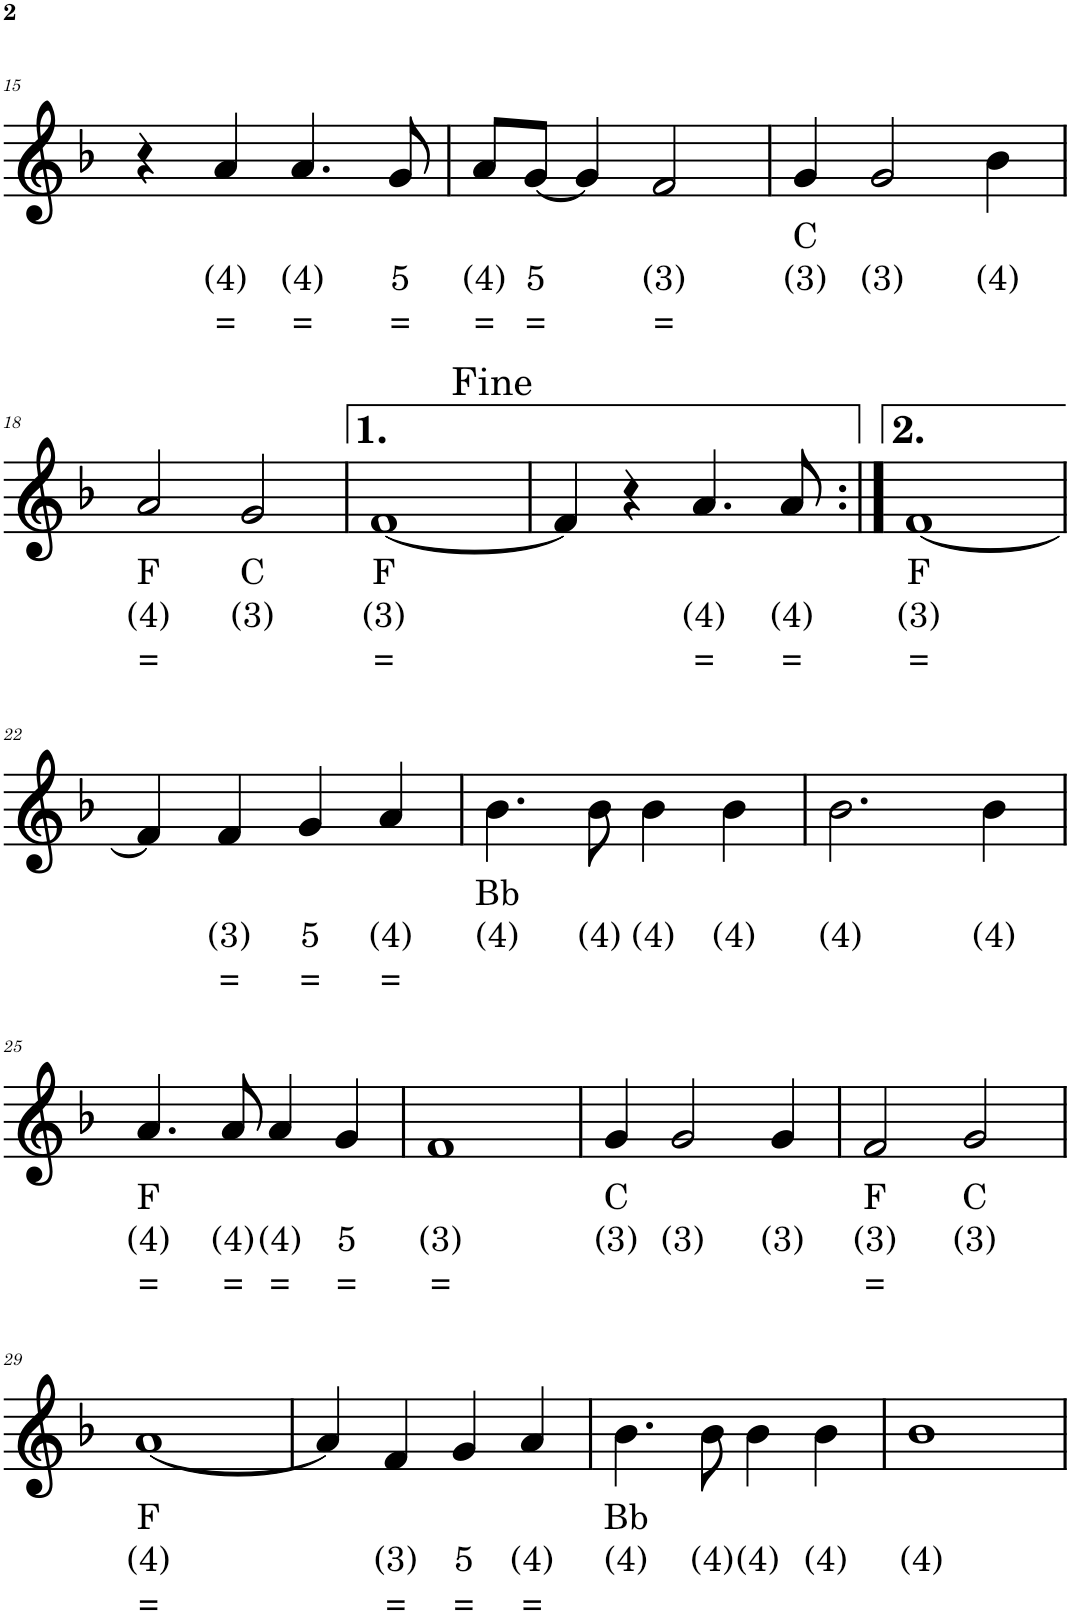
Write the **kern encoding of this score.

**kern	**text	**text	**text
*part1	*part1	*part1	*part1
*staff1	*staff1	*staff1	*staff1
*I"Piano	*	*	*
*I'Pno.	*	*	*
!!LO:PB:g=z
*clefG2	*	*	*
*k[b-]	*	*	*
*M4/4	*	*	*
=15	=15	=15	=15
4r	.	.	.
!	!	!LO:LY:b	!LO:LY:b
4a/	.	(4)	=
!	!	!LO:LY:b	!LO:LY:b
4.a/	.	(4)	=
!	!	!LO:LY:b	!LO:LY:b
8g/	.	5	=
=16	=16	=16	=16
!	!	!LO:LY:b	!LO:LY:b
8a/L	.	(4)	=
!	!	!LO:LY:b	!LO:LY:b
[8g/J	.	5	=
4g/]	.	.	.
!	!	!LO:LY:b	!LO:LY:b
2f/	.	(3)	=
=17	=17	=17	=17
!	!LO:LY:b	!LO:LY:b	!
4g/	C	(3)	.
!	!	!LO:LY:b	!
2g/	.	(3)	.
!	!	!LO:LY:b	!
4b-\	.	(4)	.
!!LO:LB:g=z
=18	=18	=18	=18
!	!LO:LY:b	!LO:LY:b	!LO:LY:b
2a/	F	(4)	=
!	!LO:LY:b	!LO:LY:b	!
2g/	C	(3)	.
=19	=19	=19	=19
!	!LO:LY:b	!LO:LY:b	!LO:LY:b
[1f	F	(3)	=
=20	=20	=20	=20
4f/]	.	.	.
4r	.	.	.
!	!	!LO:LY:b	!LO:LY:b
4.a/	.	(4)	=
!	!	!LO:LY:b	!LO:LY:b
8a/	.	(4)	=
=21:|!	=21:|!	=21:|!	=21:|!
!	!LO:LY:b	!LO:LY:b	!LO:LY:b
[1f	F	(3)	=
!!LO:LB:g=z
=22	=22	=22	=22
4f/]	.	.	.
!	!	!LO:LY:b	!LO:LY:b
4f/	.	(3)	=
!	!	!LO:LY:b	!LO:LY:b
4g/	.	5	=
!	!	!LO:LY:b	!LO:LY:b
4a/	.	(4)	=
=23	=23	=23	=23
!	!LO:LY:b	!LO:LY:b	!
4.b-\	Bb	(4)	.
!	!	!LO:LY:b	!
8b-\	.	(4)	.
!	!	!LO:LY:b	!
4b-\	.	(4)	.
!	!	!LO:LY:b	!
4b-\	.	(4)	.
=24	=24	=24	=24
!	!	!LO:LY:b	!
2.b-\	.	(4)	.
!	!	!LO:LY:b	!
4b-\	.	(4)	.
!!LO:LB:g=z
=25	=25	=25	=25
!	!LO:LY:b	!LO:LY:b	!LO:LY:b
4.a/	F	(4)	=
!	!	!LO:LY:b	!LO:LY:b
8a/	.	(4)	=
!	!	!LO:LY:b	!LO:LY:b
4a/	.	(4)	=
!	!	!LO:LY:b	!LO:LY:b
4g/	.	5	=
=26	=26	=26	=26
!	!	!LO:LY:b	!LO:LY:b
1f	.	(3)	=
=27	=27	=27	=27
!	!LO:LY:b	!LO:LY:b	!
4g/	C	(3)	.
!	!	!LO:LY:b	!
2g/	.	(3)	.
!	!	!LO:LY:b	!
4g/	.	(3)	.
=28	=28	=28	=28
!	!LO:LY:b	!LO:LY:b	!LO:LY:b
2f/	F	(3)	=
!	!LO:LY:b	!LO:LY:b	!
2g/	C	(3)	.
!!LO:LB:g=z
=29	=29	=29	=29
!	!LO:LY:b	!LO:LY:b	!LO:LY:b
[1a	F	(4)	=
=30	=30	=30	=30
4a/]	.	.	.
!	!	!LO:LY:b	!LO:LY:b
4f/	.	(3)	=
!	!	!LO:LY:b	!LO:LY:b
4g/	.	5	=
!	!	!LO:LY:b	!LO:LY:b
4a/	.	(4)	=
=31	=31	=31	=31
!	!LO:LY:b	!LO:LY:b	!
4.b-\	Bb	(4)	.
!	!	!LO:LY:b	!
8b-\	.	(4)	.
!	!	!LO:LY:b	!
4b-\	.	(4)	.
!	!	!LO:LY:b	!
4b-\	.	(4)	.
=32	=32	=32	=32
!	!	!LO:LY:b	!
1b-	.	(4)	.
=	=	=	=
*-	*-	*-	*-
